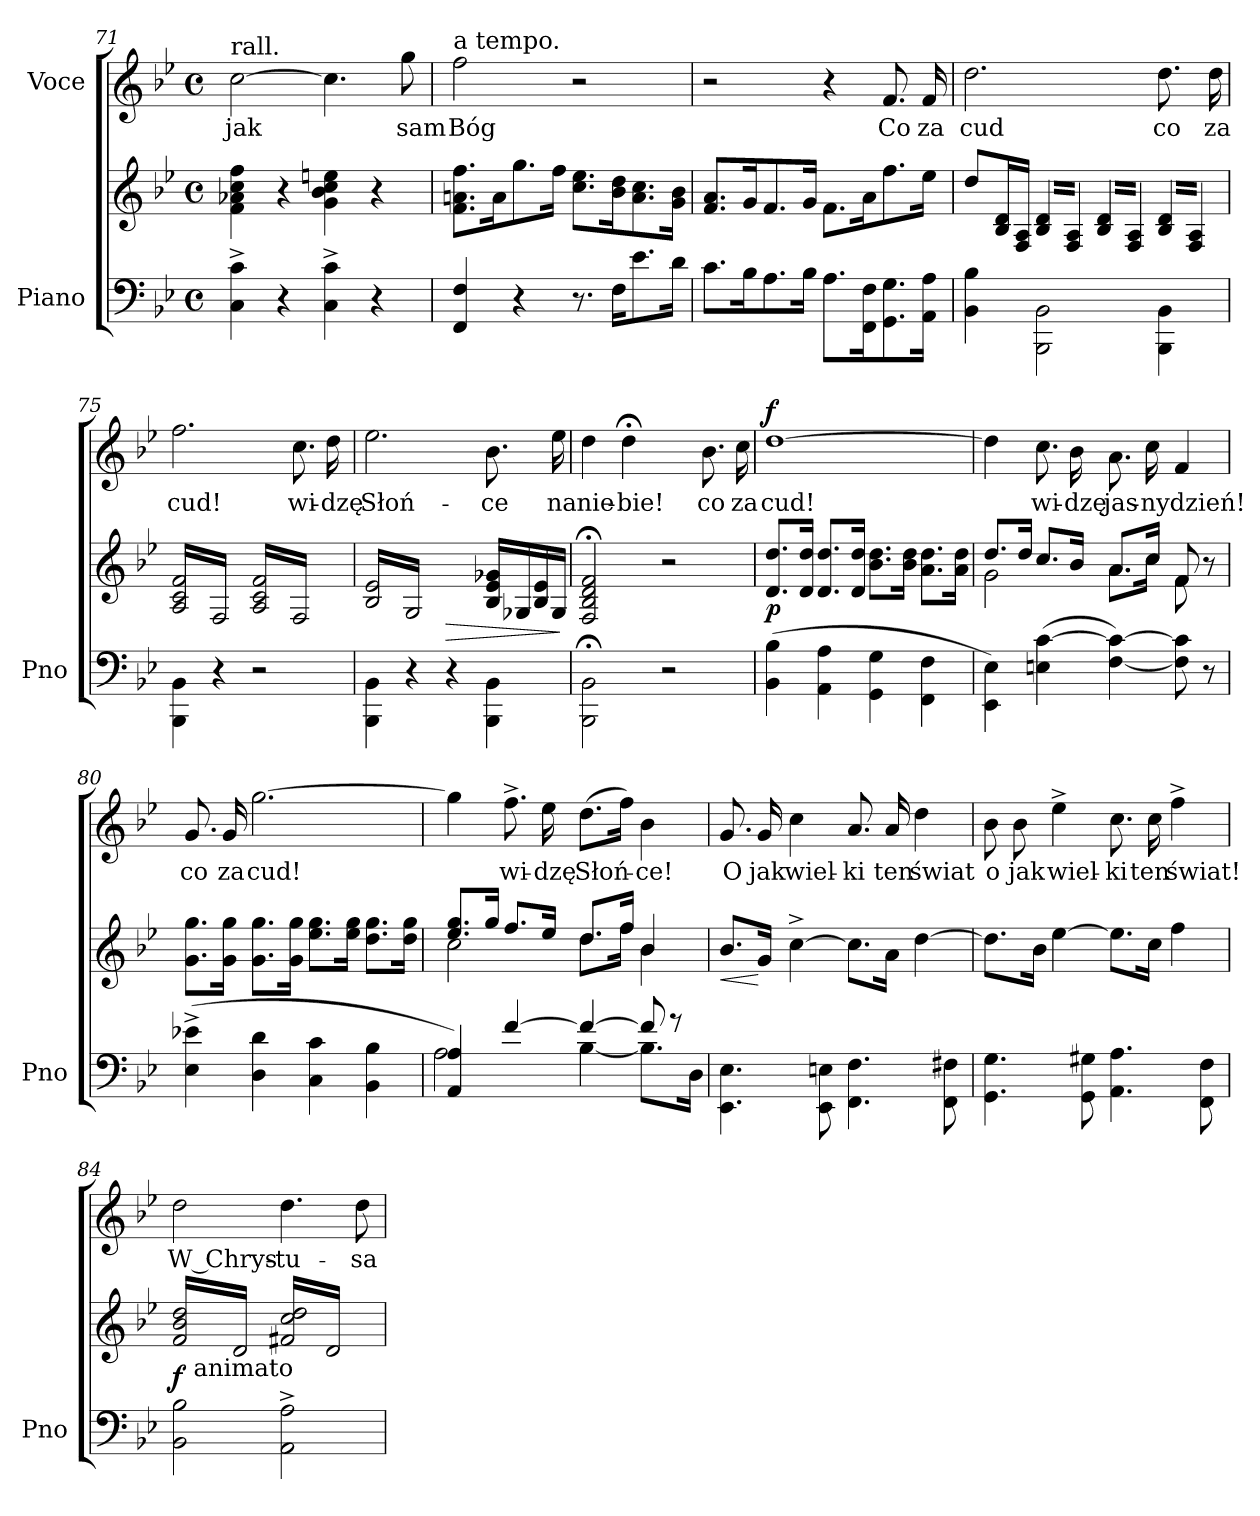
**kern	**kern	**dynam	**kern	**text	**dynam
*part2	*part2	*part2	*part1	*part1	*part1
*staff3	*staff2	*staff2/3	*staff1	*staff1	*staff1
*I"Piano	*	*	*I"Voce	*	*
*I'Pno	*	*	*	*	*
*clefF4	*clefG2	*	*clefG2	*	*
*k[b-e-]	*k[b-e-]	*	*k[b-e-]	*	*
*B-:	*B-:	*	*B-:	*	*
*M4/4	*M4/4	*	*M4/4	*	*
*met(c)	*met(c)	*	*met(c)	*	*
=71	=71	=71	=71	=71	=71
!	!	!	!LO:TX:a:t=rall.	!	!
4C^\ 4c^\	4f\ 4a-X\ 4cc\ 4ff\	.	[2cc\	jak	.
4r	4r	.	.	.	.
4C^\ 4c^\	4g\ 4b-\ 4cc\ 4een\	.	4.cc\]	.	.
4r	4r	.	.	.	.
.	.	.	8gg\	sam	.
=72	=72	=72	=72	=72	=72
*	*	*	*MM132	*	*
!	!	!	!LO:TX:a:t=a tempo.	!	!
4FF/ 4F/	8.f\ 8.an\ 8.ff\L	.	2ff\	Bóg	.
.	16a\K	.	.	.	.
4r	8.gg\	.	.	.	.
.	16ff\Jk	.	.	.	.
8.r	8.cc\ 8.ee-\L	.	2r	.	.
16F\KL	16b-\ 16dd\K	.	.	.	.
8.e-\	8.a\ 8.cc\	.	.	.	.
16d\Jk	16g\ 16b-\Jk	.	.	.	.
=73	=73	=73	=73	=73	=73
8.c\L	8.f/ 8.a/L	.	2r	.	.
16B-\K	16g/K	.	.	.	.
8.A\	8.f/	.	.	.	.
16B-\Jk	16g/Jk	.	.	.	.
8.A\L	8.f\L	.	4r	.	.
16FF\ 16F\K	16a\K	.	.	.	.
8.GG\ 8.G\	8.ff\	.	8.f/	Co	.
16AA\ 16A\Jk	16ee-\Jk	.	16f/	za	.
=74	=74	=74	=74	=74	=74
4BB-\ 4B-\	8dd/L	.	2.dd\	cud	.
.	16B-/ 16d/L	.	.	.	.
.	16F/ 16A/JJ	.	.	.	.
*	*tremolo	*	*	*	*
2BBB-\ 2BB-\	16B-/ 16d/LL	.	.	.	.
.	16F/ 16A/	.	.	.	.
.	16B-/ 16d/	.	.	.	.
.	16F/ 16A/JJ	.	.	.	.
.	16B-/ 16d/LL	.	.	.	.
.	16F/ 16A/	.	.	.	.
.	16B-/ 16d/	.	.	.	.
.	16F/ 16A/JJ	.	.	.	.
4BBB-\ 4BB-\	16B-/ 16d/LL	.	8.dd\	co	.
.	16F/ 16A/	.	.	.	.
.	16B-/ 16d/	.	.	.	.
.	16F/ 16A/JJ	.	16dd\	za	.
=75	=75	=75	=75	=75	=75
4BBB-\ 4BB-\	16A/ 16c/ 16f/LL	.	2.ff\	cud!	.
.	16F/	.	.	.	.
.	16A/ 16c/ 16f/	.	.	.	.
.	16F/	.	.	.	.
4r	16A/ 16c/ 16f/	.	.	.	.
.	16F/	.	.	.	.
.	16A/ 16c/ 16f/	.	.	.	.
.	16F/JJ	.	.	.	.
2r	16A/ 16c/ 16f/LL	.	.	.	.
.	16F/	.	.	.	.
.	16A/ 16c/ 16f/	.	.	.	.
.	16F/	.	.	.	.
.	16A/ 16c/ 16f/	.	8.cc\	wi-	.
.	16F/	.	.	.	.
.	16A/ 16c/ 16f/	.	.	.	.
.	16F/JJ	.	16dd\	-dzę	.
=76	=76	=76	=76	=76	=76
4BBB-\ 4BB-\	16B-/ 16e-/LL	.	2.ee-\	Słoń-	.
.	16G/	.	.	.	.
.	16B-/ 16e-/	.	.	.	.
.	16G/	.	.	.	.
4r	16B-/ 16e-/	.	.	.	.
.	16G/	.	.	.	.
.	16B-/ 16e-/	.	.	.	.
.	16G/JJ	.	.	.	.
*	*Xtremolo	*	*	*	*
!	!	!LO:HP:b	!	!	!
4r	4ryy	>	.	.	.
.	.	.	.	.	.
.	.	.	.	.	.
.	.	.	.	.	.
4BBB-\ 4BB-\	16B-/ 16e-/ 16g-X/LL	.	8.b-\	-ce	.
.	16G-X/	.	.	.	.
.	16B-/ 16e-/	.	.	.	.
.	16G-/JJ	.	16ee-\	na	.
.	.	]	.	.	.
=77	=77	=77	=77	=77	=77
2BBB-;<\ 2BB-;<\	2F;</ 2B-;</ 2d;</ 2f;</	.	4dd\	nie-	.
.	.	.	4dd;<\	-bie!	.
2r	2r	.	4ryy	.	.
.	.	.	8.b-\	co	.
.	.	.	16cc\	za	.
=78	=78	=78	=78	=78	=78
!	!	!	!	!	!LO:DY:a
(4BB-\ 4B-\	8.d/ 8.dd/L	p	[1dd	cud!	f
.	16d/ 16dd/Jk	.	.	.	.
4AA\ 4A\	8.d/ 8.dd/L	.	.	.	.
.	16d/ 16dd/Jk	.	.	.	.
4GG\ 4G\	8.b-\ 8.dd\L	.	.	.	.
.	16b-\ 16dd\Jk	.	.	.	.
4FF\ 4F\	8.a\ 8.dd\L	.	.	.	.
.	16a\ 16dd\Jk	.	.	.	.
=79	=79	=79	=79	=79	=79
*	*^	*	*	*	*
4EE-\ 4E-\)	8.dd/L	2g\	.	4dd\]	.	.
.	16dd/Jk	.	.	.	.	.
(4En\ [4c\	8.cc/L	.	.	8.cc\	wi-	.
.	16b-/Jk	.	.	16b-\	-dzę	.
[4F\ 4c_\)	8.a/L	8.a\L	.	8.a\	jas-	.
.	16cc/Jk	16cc\Jk	.	16cc\	-ny	.
8F]\ 8c]\	8f/	8f\	.	4f/	dzień!	.
8r	8r	8ryy	.	.	.	.
*	*v	*v	*	*	*	*
=80	=80	=80	=80	=80	=80
(4E-^\ 4e-X^\	8.g\ 8.gg\L	.	8.g/	co	.
.	16g\ 16gg\Jk	.	16g/	za	.
4D\ 4d\	8.g\ 8.gg\L	.	[2.gg\	cud!	.
.	16g\ 16gg\Jk	.	.	.	.
4C\ 4c\	8.ee-\ 8.gg\L	.	.	.	.
.	16ee-\ 16gg\Jk	.	.	.	.
4BB-\ 4B-\	8.dd\ 8.gg\L	.	.	.	.
.	16dd\ 16gg\Jk	.	.	.	.
=81	=81	=81	=81	=81	=81
*^	*^	*	*	*	*
4AA/ 4A/)	2A\	8.ee-/ 8.gg/L	2cc\	.	4gg\]	.	.
.	.	16gg/Jk	.	.	.	.	.
[4f/	.	8.ff/L	.	.	8.ff^\	wi-	.
.	.	16ee-/Jk	.	.	16ee-\	-dzę	.
4f/_	[4B-\	8.dd/L	8.dd\L	.	(8.dd\L	Słoń-	.
.	.	16ff/Jk	16ff\Jk	.	16ff\Jk)	.	.
8f/]	8.B-\L]	4b-/	4b-\	.	4b-\	-ce!	.
8r	.	.	.	.	.	.	.
.	16D\Jk	.	.	.	.	.	.
*	*	*v	*v	*	*	*	*
=82	=82	=82	=82	=82	=82	=82
!	!	!	!LO:HP:b	!	!	!
*v	*v	*	*	*	*	*
4.EE-\ 4.E-\	8.b-/L	<	8.g/	O	.
.	16g/Jk	[	16g/	jak	.
.	[4cc^\	.	4cc\	wiel-	.
8EE-\ 8En\	.	.	.	.	.
4.FF\ 4.F\	8.cc\L]	.	8.a/	-ki	.
.	16a\Jk	.	16a/	ten	.
.	[4dd\	.	4dd\	świat	.
8FF\ 8F#X\	.	.	.	.	.
=83	=83	=83	=83	=83	=83
4.GG\ 4.G\	8.dd\L]	.	8b-\	o	.
.	.	.	8b-\	jak	.
.	16b-\Jk	.	.	.	.
.	[4ee-\	.	4ee-^\	wiel-	.
8GG\ 8G#X\	.	.	.	.	.
4.AA\ 4.A\	8.ee-\L]	.	8.cc\	-ki	.
.	16cc\Jk	.	16cc\	ten	.
.	4ff\	.	4ff^\	świat!	.
8FF\ 8F\	.	.	.	.	.
=84	=84	=84	=84	=84	=84
*	*^	*	*	*	*
*	*tremolo	*	*	*	*	*
2BB-\ 2B-\	16f/ 16b-/ 16dd/LL	16ryy	f	2dd\	W Chrys-	.
!	!	!LO:TX:b:t=animato	!	!	!	!
.	16d/	2...ryy	.	.	.	.
.	16f/ 16b-/ 16dd/	.	.	.	.	.
.	16d/	.	.	.	.	.
.	16f/ 16b-/ 16dd/	.	.	.	.	.
.	16d/	.	.	.	.	.
.	16f/ 16b-/ 16dd/	.	.	.	.	.
.	16d/JJ	.	.	.	.	.
2AA^\ 2A^\	16f#X/ 16cc/ 16dd/LL	.	.	4.dd\	-tu-	.
.	16d/	.	.	.	.	.
.	16f#X/ 16cc/ 16dd/	.	.	.	.	.
.	16d/	.	.	.	.	.
.	16f#X/ 16cc/ 16dd/	.	.	.	.	.
.	16d/	.	.	.	.	.
.	16f#X/ 16cc/ 16dd/	.	.	8dd\	-sa	.
.	16d/JJ	.	.	.	.	.
*	*Xtremolo	*	*	*	*	*
.	.	.	.	.	.	.
.	.	.	.	.	.	.
.	.	.	.	.	.	.
.	.	.	.	.	.	.
*	*v	*v	*	*	*	*
=	=	=	=	=	=
*-	*-	*-	*-	*-	*-
